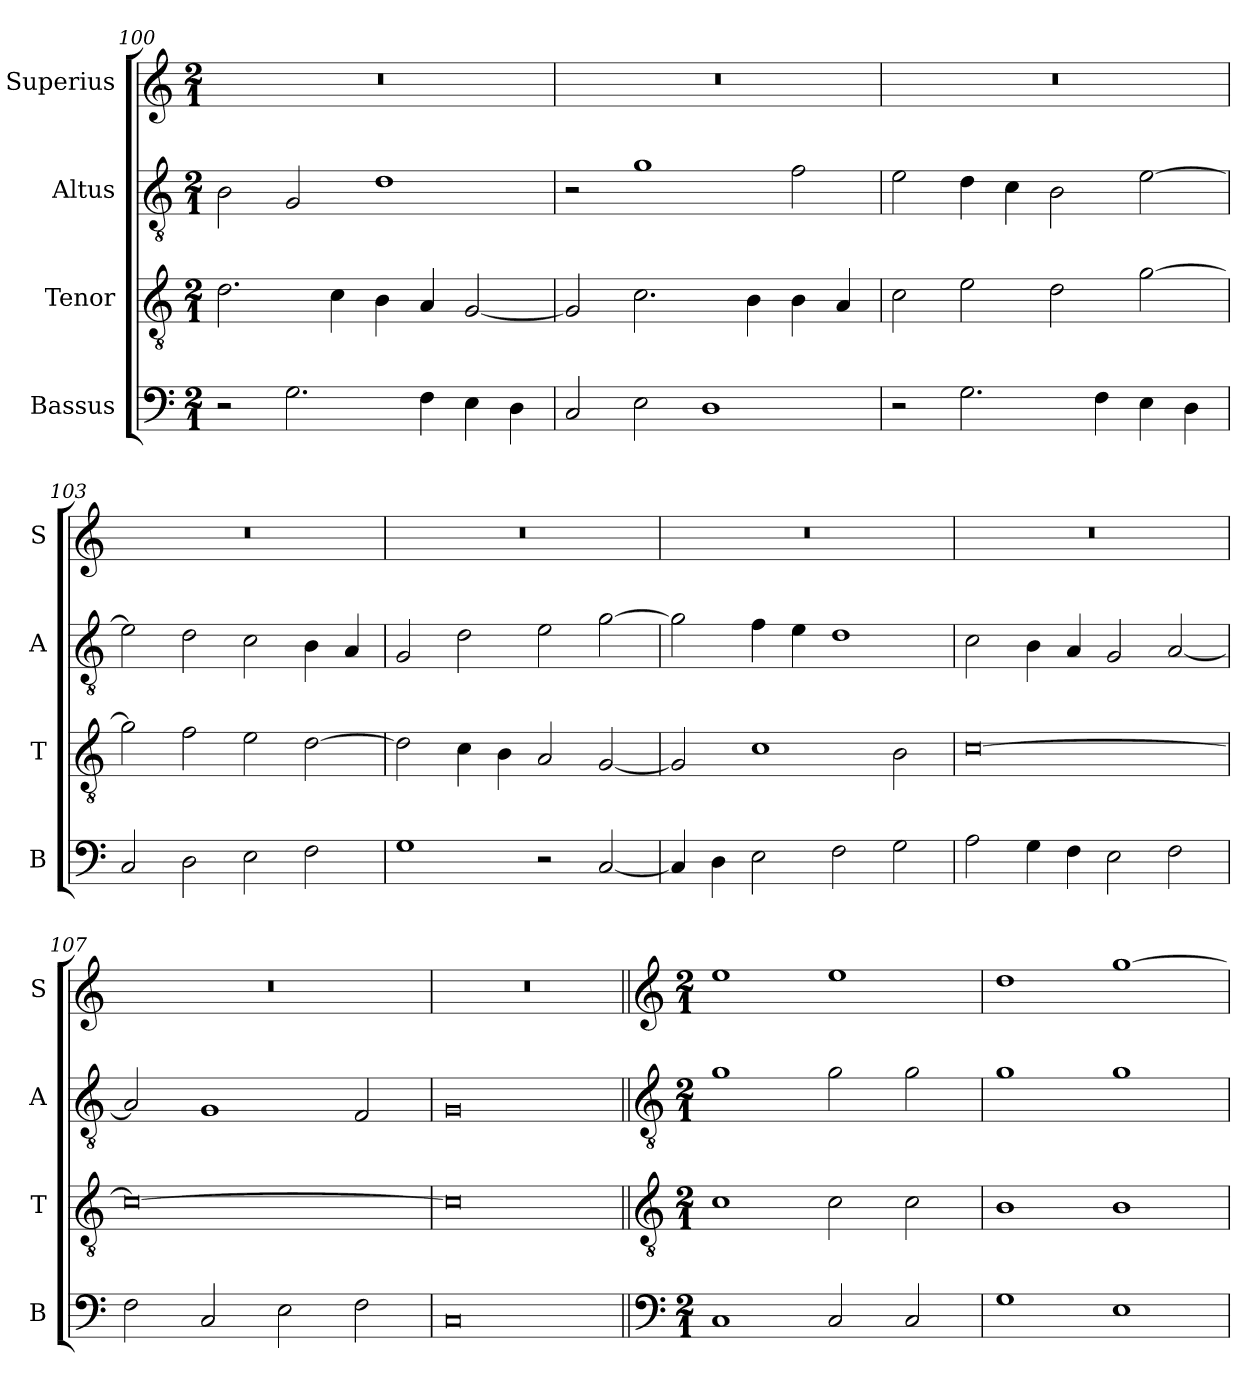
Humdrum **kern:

**kern	**kern	**kern	**kern
*part4	*part3	*part2	*part1
*staff4	*staff3	*staff2	*staff1
*I"Bassus	*I"Tenor	*I"Altus	*I"Superius
*I'B	*I'T	*I'A	*I'S
*clefF4	*clefGv2	*clefGv2	*clefG2
*k[]	*k[]	*k[]	*k[]
*M2/1	*M2/1	*M2/1	*M2/1
=100	=100	=100	=100
2r	2.d\	2B\	0r
2.G\	.	2G/	.
.	4c\	.	.
.	4B\	1d	.
4F\	4A/	.	.
4E\	[2G/	.	.
4D\	.	.	.
=101	=101	=101	=101
2C/	2G/]	2r	0r
2E\	2.c\	1g	.
1D	.	.	.
.	4B\	.	.
.	4B\	2f\	.
.	4A/	.	.
=102	=102	=102	=102
2r	2c\	2e\	0r
2.G\	2e\	4d\	.
.	.	4c\	.
.	2d\	2B\	.
4F\	.	.	.
4E\	[2g\	[2e\	.
4D\	.	.	.
=103	=103	=103	=103
2C/	2g\]	2e\]	0r
2D\	2f\	2d\	.
2E\	2e\	2c\	.
2F\	[2d\	4B\	.
.	.	4A/	.
=104	=104	=104	=104
1G	2d\]	2G/	0r
.	4c\	2d\	.
.	4B\	.	.
2r	2A/	2e\	.
[2C/	[2G/	[2g\	.
=105	=105	=105	=105
4C/]	2G/]	2g\]	0r
4D\	.	.	.
2E\	1c	4f\	.
.	.	4e\	.
2F\	.	1d	.
2G\	2B\	.	.
=106	=106	=106	=106
2A\	[0c	2c\	0r
4G\	.	4B\	.
4F\	.	4A/	.
2E\	.	2G/	.
2F\	.	[2A/	.
=107	=107	=107	=107
2F\	0c_	2A/]	0r
2C/	.	1G	.
2E\	.	.	.
2F\	.	2F/	.
=108	=108	=108	=108
0C	0c]	0G	0r
!!LO:LB:g=z
=109||	=109||	=109||	=109||
*clefF4	*clefGv2	*clefGv2	*clefG2
*k[]	*k[]	*k[]	*k[]
*M2/1	*M2/1	*M2/1	*M2/1
1C	1c	1g	1ee
2C/	2c\	2g\	1ee
2C/	2c\	2g\	.
=110	=110	=110	=110
1G	1B	1g	1dd
1E	1B	1g	[1gg
=	=	=	=
*-	*-	*-	*-
